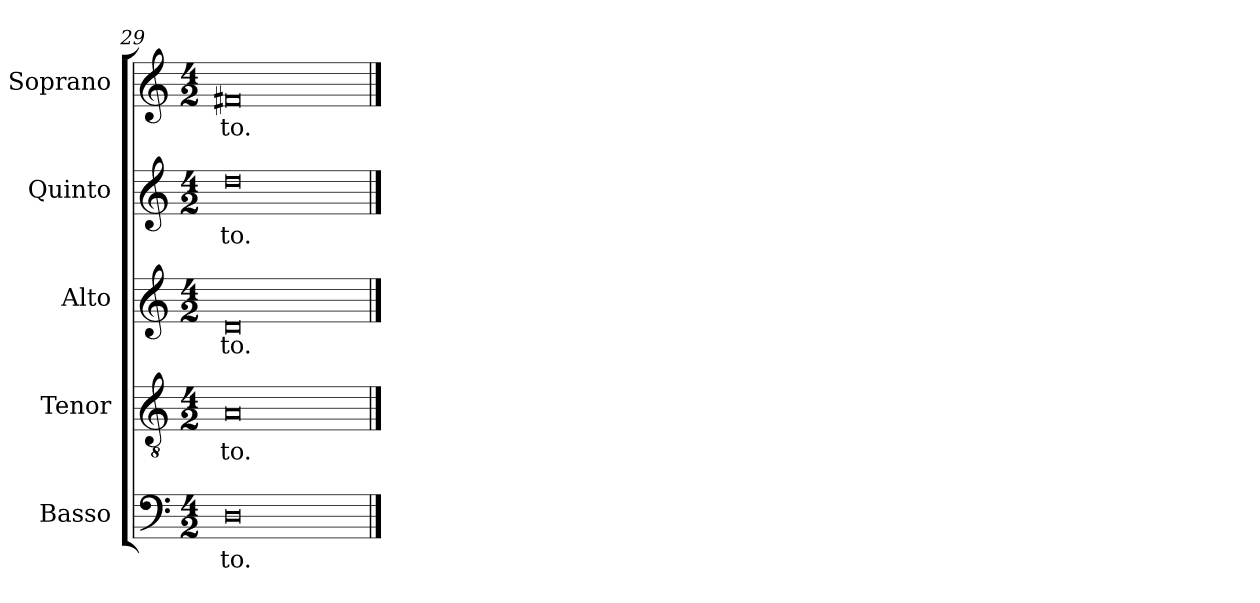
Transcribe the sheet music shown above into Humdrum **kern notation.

**kern	**text	**kern	**text	**kern	**text	**kern	**text	**kern	**text
*part5	*part5	*part4	*part4	*part3	*part3	*part2	*part2	*part1	*part1
*staff5	*staff5	*staff4	*staff4	*staff3	*staff3	*staff2	*staff2	*staff1	*staff1
*I"Basso	*	*I"Tenor	*	*I"Alto	*	*I"Quinto	*	*I"Soprano	*
*	*	*I'T.	*	*I'A.	*	*	*	*I'Sop.	*
*clefF4	*	*clefGv2	*	*clefG2	*	*clefG2	*	*clefG2	*
*	*	*ITrd7c12	*	*	*	*	*	*	*
*k[]	*	*k[]	*	*k[]	*	*k[]	*	*k[]	*
*C:	*	*C:	*	*C:	*	*C:	*	*C:	*
*M4/2	*	*M4/2	*	*M4/2	*	*M4/2	*	*M4/2	*
=29	=29	=29	=29	=29	=29	=29	=29	=29	=29
!	!LO:LY:b:color=#000000	!	!	!	!	!	!	!	!
!	!	!	!LO:LY:b:color=#000000	!	!	!	!	!	!
!	!	!	!	!	!LO:LY:b:color=#000000	!	!	!	!
!	!	!	!	!	!	!	!LO:LY:b:color=#000000	!	!
!	!	!	!	!	!	!	!	!	!LO:LY:b:color=#000000
0Di	-to.	0AAi	-to.	0di	-to.	0ddi	-to.	0f#Xi	-to.
==	==	==	==	==	==	==	==	==	==
*-	*-	*-	*-	*-	*-	*-	*-	*-	*-
